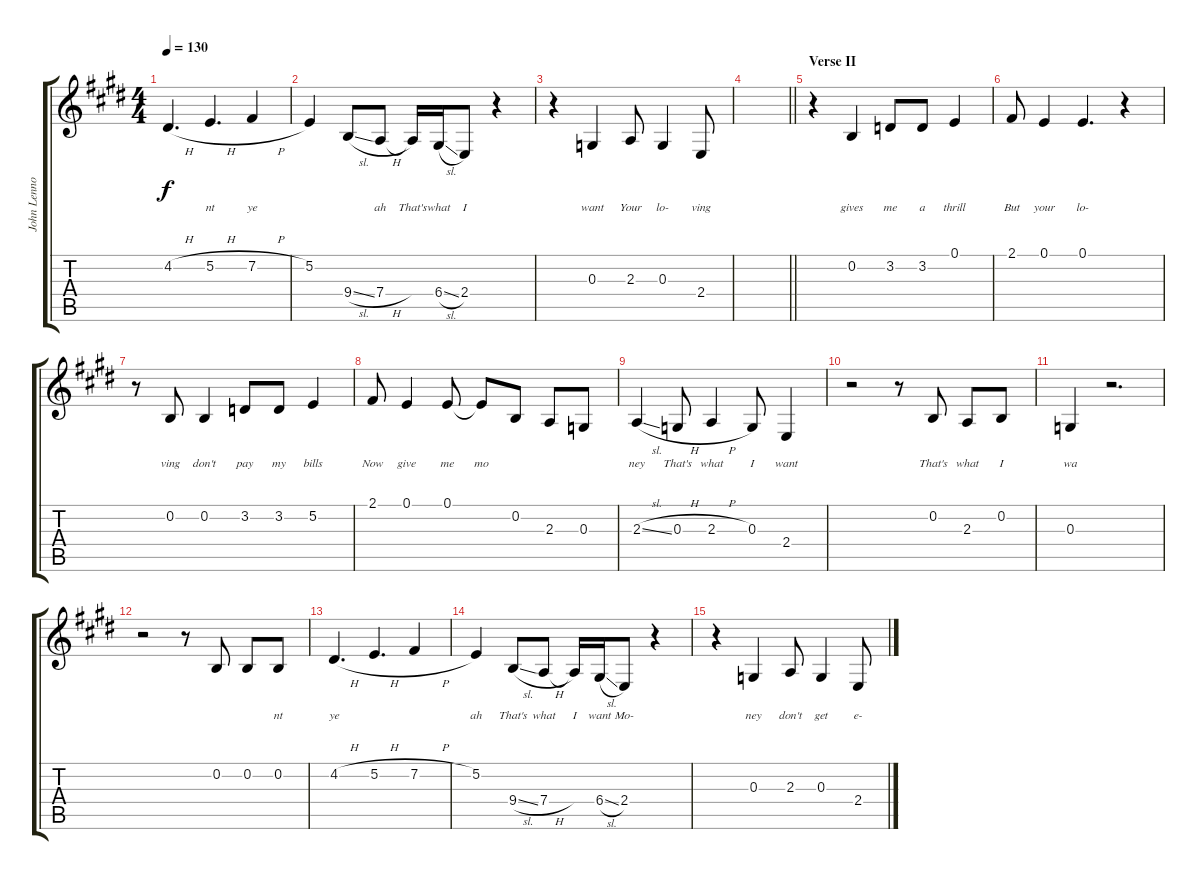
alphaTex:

\track ("John Lennon Lead Vocals" "John Lenno") {instrument oboe}
\staff {score tabs}
\tuning (E4 B3 G3 D3 A2 E2) {hide}
\ts (4 4)
\tempo 130
\clef g2
\ks e
4.2{h}.4{d lyrics (0 "") lyrics (1 "") lyrics (2 "") lyrics (3 "") lyrics (4 "") dy f} 5.2{h}.4{d lyrics (0 "nt") lyrics (1 "") lyrics (2 "") lyrics (3 "") lyrics (4 "")} 7.2{h}.4{lyrics (0 "ye") lyrics (1 "") lyrics (2 "") lyrics (3 "") lyrics (4 "")} |
5.2.4{lyrics (0 "") lyrics (1 "") lyrics (2 "") lyrics (3 "") lyrics (4 "")} 9.4{sl}.8{lyrics (0 "") lyrics (1 "") lyrics (2 "") lyrics (3 "") lyrics (4 "")} 7.4{h}.8{lyrics (0 "ah") lyrics (1 "") lyrics (2 "") lyrics (3 "") lyrics (4 "")} 7.4{t}.16{lyrics (0 "That's") lyrics (1 "") lyrics (2 "") lyrics (3 "") lyrics (4 "")} 6.4{sl}.16{lyrics (0 "what") lyrics (1 "") lyrics (2 "") lyrics (3 "") lyrics (4 "")} 2.4.8{lyrics (0 "I") lyrics (1 "") lyrics (2 "") lyrics (3 "") lyrics (4 "")} r.4 |
r.4 0.3.4{lyrics (0 "want") lyrics (1 "") lyrics (2 "") lyrics (3 "") lyrics (4 "")} 2.3.8{lyrics (0 "Your") lyrics (1 "") lyrics (2 "") lyrics (3 "") lyrics (4 "")} 0.3.4{lyrics (0 "lo-") lyrics (1 "") lyrics (2 "") lyrics (3 "") lyrics (4 "")} 2.4.8{lyrics (0 "ving") lyrics (1 "") lyrics (2 "") lyrics (3 "") lyrics (4 "")} |
\barLineRight lightlight
|
\section ("" "Verse II")
r.4 0.2.4{lyrics (0 "gives") lyrics (1 "") lyrics (2 "") lyrics (3 "") lyrics (4 "")} 3.2.8{lyrics (0 "me") lyrics (1 "") lyrics (2 "") lyrics (3 "") lyrics (4 "")} 3.2.8{lyrics (0 "a") lyrics (1 "") lyrics (2 "") lyrics (3 "") lyrics (4 "")} 0.1.4{lyrics (0 "thrill") lyrics (1 "") lyrics (2 "") lyrics (3 "") lyrics (4 "")} |
2.1.8{lyrics (0 "But") lyrics (1 "") lyrics (2 "") lyrics (3 "") lyrics (4 "")} 0.1.4{lyrics (0 "your") lyrics (1 "") lyrics (2 "") lyrics (3 "") lyrics (4 "")} 0.1.4{d lyrics (0 "lo-") lyrics (1 "") lyrics (2 "") lyrics (3 "") lyrics (4 "")} r.4 |
r.8 0.2.8{lyrics (0 "ving") lyrics (1 "") lyrics (2 "") lyrics (3 "") lyrics (4 "")} 0.2.4{lyrics (0 "don't") lyrics (1 "") lyrics (2 "") lyrics (3 "") lyrics (4 "")} 3.2.8{lyrics (0 "pay") lyrics (1 "") lyrics (2 "") lyrics (3 "") lyrics (4 "")} 3.2.8{lyrics (0 "my") lyrics (1 "") lyrics (2 "") lyrics (3 "") lyrics (4 "")} 5.2.4{lyrics (0 "bills") lyrics (1 "") lyrics (2 "") lyrics (3 "") lyrics (4 "")} |
2.1.8{lyrics (0 "Now") lyrics (1 "") lyrics (2 "") lyrics (3 "") lyrics (4 "")} 0.1.4{lyrics (0 "give") lyrics (1 "") lyrics (2 "") lyrics (3 "") lyrics (4 "")} 0.1.8{lyrics (0 "me") lyrics (1 "") lyrics (2 "") lyrics (3 "") lyrics (4 "")} 0.1{t}.8{lyrics (0 "mo") lyrics (1 "") lyrics (2 "") lyrics (3 "") lyrics (4 "")} 0.2.8{lyrics (0 "") lyrics (1 "") lyrics (2 "") lyrics (3 "") lyrics (4 "")} 2.3.8{lyrics (0 "") lyrics (1 "") lyrics (2 "") lyrics (3 "") lyrics (4 "")} 0.3.8{lyrics (0 "") lyrics (1 "") lyrics (2 "") lyrics (3 "") lyrics (4 "")} |
2.3{sl}.4{lyrics (0 "ney") lyrics (1 "") lyrics (2 "") lyrics (3 "") lyrics (4 "")} 0.3{h}.8{lyrics (0 "That's") lyrics (1 "") lyrics (2 "") lyrics (3 "") lyrics (4 "")} 2.3{h}.4{lyrics (0 "what") lyrics (1 "") lyrics (2 "") lyrics (3 "") lyrics (4 "")} 0.3.8{lyrics (0 "I") lyrics (1 "") lyrics (2 "") lyrics (3 "") lyrics (4 "")} 2.4.4{lyrics (0 "want") lyrics (1 "") lyrics (2 "") lyrics (3 "") lyrics (4 "")} |
r.2 r.8 0.2.8{lyrics (0 "That's") lyrics (1 "") lyrics (2 "") lyrics (3 "") lyrics (4 "")} 2.3.8{lyrics (0 "what") lyrics (1 "") lyrics (2 "") lyrics (3 "") lyrics (4 "")} 0.2.8{lyrics (0 "I") lyrics (1 "") lyrics (2 "") lyrics (3 "") lyrics (4 "")} |
0.3.4{lyrics (0 "wa") lyrics (1 "") lyrics (2 "") lyrics (3 "") lyrics (4 "")} r.2{d} |
r.2 r.8 0.2.8{lyrics (0 "") lyrics (1 "") lyrics (2 "") lyrics (3 "") lyrics (4 "")} 0.2.8{lyrics (0 "") lyrics (1 "") lyrics (2 "") lyrics (3 "") lyrics (4 "")} 0.2.8{lyrics (0 "nt") lyrics (1 "") lyrics (2 "") lyrics (3 "") lyrics (4 "")} |
4.2{h}.4{d lyrics (0 "ye") lyrics (1 "") lyrics (2 "") lyrics (3 "") lyrics (4 "")} 5.2{h}.4{d lyrics (0 "") lyrics (1 "") lyrics (2 "") lyrics (3 "") lyrics (4 "")} 7.2{h}.4{lyrics (0 "") lyrics (1 "") lyrics (2 "") lyrics (3 "") lyrics (4 "")} |
5.2.4{lyrics (0 "ah") lyrics (1 "") lyrics (2 "") lyrics (3 "") lyrics (4 "")} 9.4{sl}.8{lyrics (0 "That's") lyrics (1 "") lyrics (2 "") lyrics (3 "") lyrics (4 "")} 7.4{h}.8{lyrics (0 "what") lyrics (1 "") lyrics (2 "") lyrics (3 "") lyrics (4 "")} 7.4{t}.16{lyrics (0 "I") lyrics (1 "") lyrics (2 "") lyrics (3 "") lyrics (4 "")} 6.4{sl}.16{lyrics (0 "want") lyrics (1 "") lyrics (2 "") lyrics (3 "") lyrics (4 "")} 2.4.8{lyrics (0 "Mo-") lyrics (1 "") lyrics (2 "") lyrics (3 "") lyrics (4 "")} r.4 |
r.4 0.3.4{lyrics (0 "ney") lyrics (1 "") lyrics (2 "") lyrics (3 "") lyrics (4 "")} 2.3.8{lyrics (0 "don't") lyrics (1 "") lyrics (2 "") lyrics (3 "") lyrics (4 "")} 0.3.4{lyrics (0 "get") lyrics (1 "") lyrics (2 "") lyrics (3 "") lyrics (4 "")} 2.4.8{lyrics (0 "e-") lyrics (1 "") lyrics (2 "") lyrics (3 "") lyrics (4 "")}
